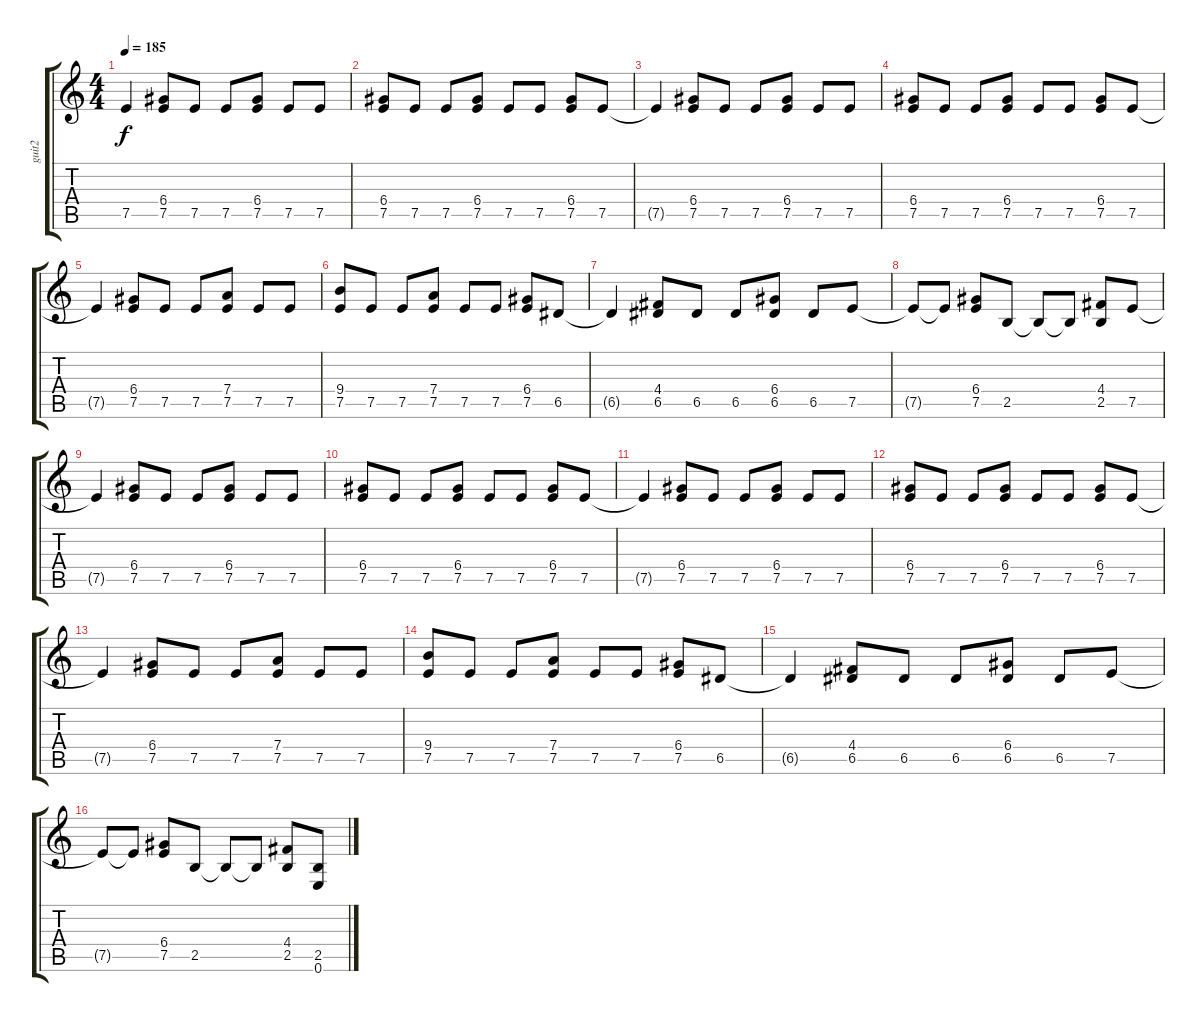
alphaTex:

\track ("guit2" "guit2") {instrument distortionguitar}
\staff {score tabs}
\tuning (E4 B3 G3 D3 A2 E2) {hide}
\ts (4 4)
\section ("" "")
\tempo 185
\clef g2
\ks c
7.5{t}.4{dy f} (6.4 7.5).8 7.5.8 7.5.8 (6.4 7.5).8 7.5.8 7.5.8 |
(6.4 7.5).8 7.5.8 7.5.8 (6.4 7.5).8 7.5.8 7.5.8 (6.4 7.5).8 7.5.8 |
7.5{t}.4 (6.4 7.5).8 7.5.8 7.5.8 (6.4 7.5).8 7.5.8 7.5.8 |
(6.4 7.5).8 7.5.8 7.5.8 (6.4 7.5).8 7.5.8 7.5.8 (6.4 7.5).8 7.5.8 |
7.5{t}.4 (6.4 7.5).8 7.5.8 7.5.8 (7.4 7.5).8 7.5.8 7.5.8 |
(9.4 7.5).8 7.5.8 7.5.8 (7.4 7.5).8 7.5.8 7.5.8 (6.4 7.5).8 6.5.8 |
6.5{t}.4 (4.4 6.5).8 6.5.8 6.5.8 (6.4 6.5).8 6.5.8 7.5.8 |
7.5{t}.8 7.5{t}.8 (6.4 7.5).8 2.5.8 2.5{t}.8 2.5{t}.8 (4.4 2.5).8 7.5.8 |
7.5{t}.4 (6.4 7.5).8 7.5.8 7.5.8 (6.4 7.5).8 7.5.8 7.5.8 |
(6.4 7.5).8 7.5.8 7.5.8 (6.4 7.5).8 7.5.8 7.5.8 (6.4 7.5).8 7.5.8 |
7.5{t}.4 (6.4 7.5).8 7.5.8 7.5.8 (6.4 7.5).8 7.5.8 7.5.8 |
(6.4 7.5).8 7.5.8 7.5.8 (6.4 7.5).8 7.5.8 7.5.8 (6.4 7.5).8 7.5.8 |
7.5{t}.4 (6.4 7.5).8 7.5.8 7.5.8 (7.4 7.5).8 7.5.8 7.5.8 |
(9.4 7.5).8 7.5.8 7.5.8 (7.4 7.5).8 7.5.8 7.5.8 (6.4 7.5).8 6.5.8 |
6.5{t}.4 (4.4 6.5).8 6.5.8 6.5.8 (6.4 6.5).8 6.5.8 7.5.8 |
7.5{t}.8 7.5{t}.8 (6.4 7.5).8 2.5.8 2.5{t}.8 2.5{t}.8 (4.4 2.5).8 (2.5 0.6).8
